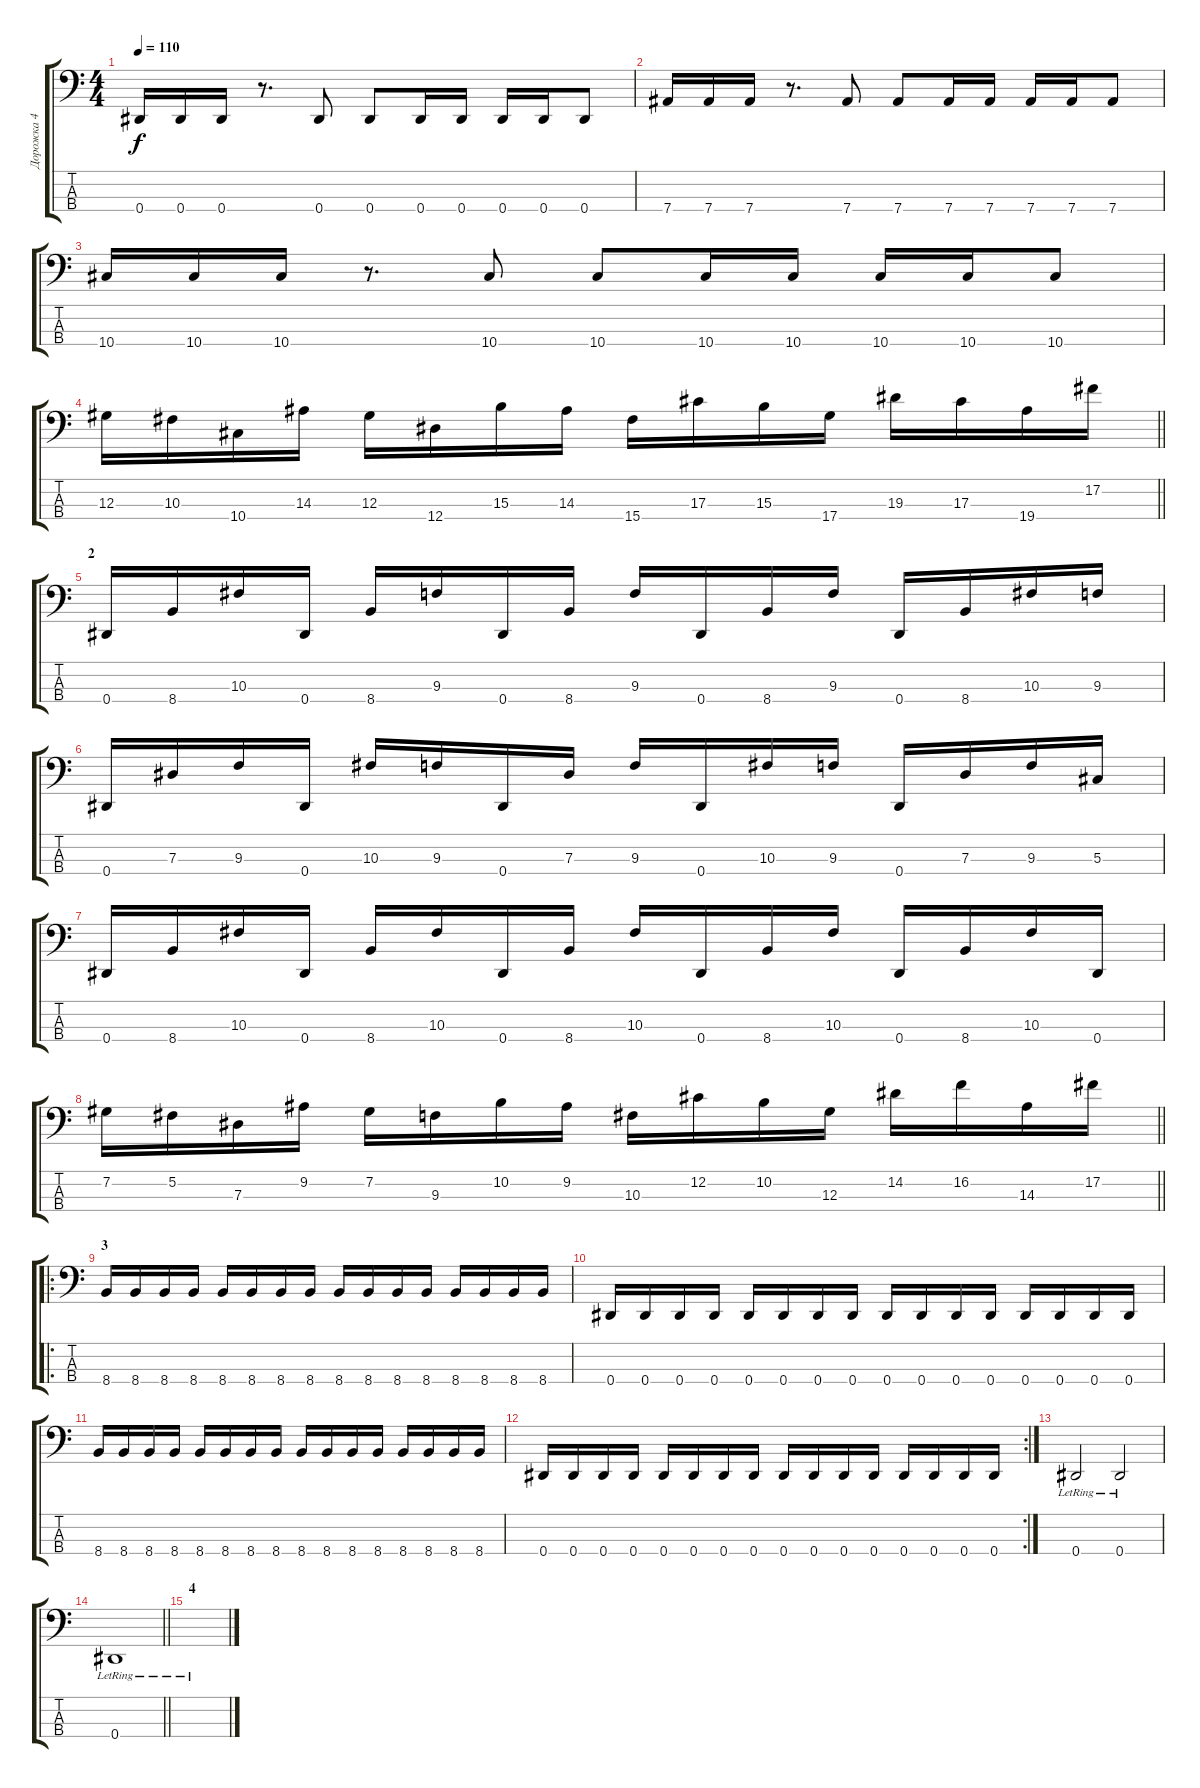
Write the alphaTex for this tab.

\track ("Дорожка 4" "Дорожка 4") {instrument electricbasspick}
\staff {score tabs}
\tuning (Gb2 Db2 Ab1 Eb1) {hide}
\ts (4 4)
\tempo 110
\clef f4
\ks c
0.4.16{dy f instrument electricbasspick} 0.4.16 0.4.16 r.8{d} 0.4.8 0.4.8 0.4.16 0.4.16 0.4.16 0.4.16 0.4.8 |
7.4.16 7.4.16 7.4.16 r.8{d} 7.4.8 7.4.8 7.4.16 7.4.16 7.4.16 7.4.16 7.4.8 |
10.4.16 10.4.16 10.4.16 r.8{d} 10.4.8 10.4.8 10.4.16 10.4.16 10.4.16 10.4.16 10.4.8 |
\barLineRight lightlight
12.3.16 10.3.16 10.4.16 14.3.16 12.3.16 12.4.16 15.3.16 14.3.16 15.4.16 17.3.16 15.3.16 17.4.16 19.3.16 17.3.16 19.4.16 17.2.16 |
\section ("" "2")
0.4.16 8.4.16 10.3.16 0.4.16 8.4.16 9.3.16 0.4.16 8.4.16 9.3.16 0.4.16 8.4.16 9.3.16 0.4.16 8.4.16 10.3.16 9.3.16 |
0.4.16 7.3.16 9.3.16 0.4.16 10.3.16 9.3.16 0.4.16 7.3.16 9.3.16 0.4.16 10.3.16 9.3.16 0.4.16 7.3.16 9.3.16 5.3.16 |
0.4.16 8.4.16 10.3.16 0.4.16 8.4.16 10.3.16 0.4.16 8.4.16 10.3.16 0.4.16 8.4.16 10.3.16 0.4.16 8.4.16 10.3.16 0.4.16 |
\barLineRight lightlight
7.2.16 5.2.16 7.3.16 9.2.16 7.2.16 9.3.16 10.2.16 9.2.16 10.3.16 12.2.16 10.2.16 12.3.16 14.2.16 16.2.16 14.3.16 17.2.16 |
\ro
\section ("" "3")
8.4.16 8.4.16 8.4.16 8.4.16 8.4.16 8.4.16 8.4.16 8.4.16 8.4.16 8.4.16 8.4.16 8.4.16 8.4.16 8.4.16 8.4.16 8.4.16 |
0.4.16 0.4.16 0.4.16 0.4.16 0.4.16 0.4.16 0.4.16 0.4.16 0.4.16 0.4.16 0.4.16 0.4.16 0.4.16 0.4.16 0.4.16 0.4.16 |
8.4.16 8.4.16 8.4.16 8.4.16 8.4.16 8.4.16 8.4.16 8.4.16 8.4.16 8.4.16 8.4.16 8.4.16 8.4.16 8.4.16 8.4.16 8.4.16 |
\rc 2
0.4.16 0.4.16 0.4.16 0.4.16 0.4.16 0.4.16 0.4.16 0.4.16 0.4.16 0.4.16 0.4.16 0.4.16 0.4.16 0.4.16 0.4.16 0.4.16 |
0.4{lr}.2 0.4{lr}.2 |
\barLineRight lightlight
0.4{lr}.1 |
\section ("" "4")
